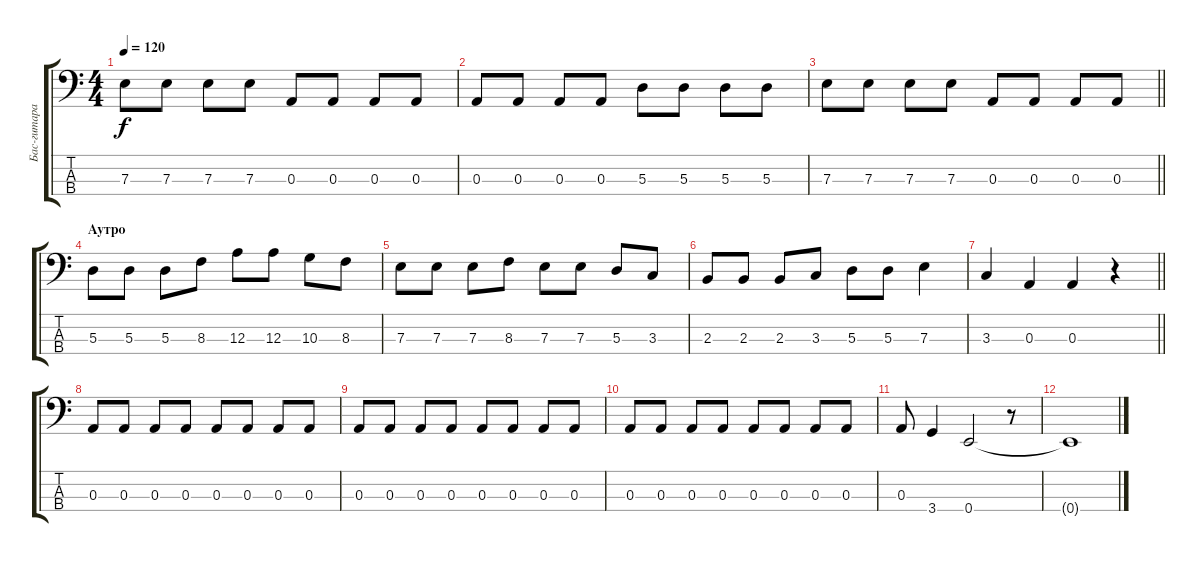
\track ("Бас-гитара" "Бас-гитара") {instrument electricbassfinger}
\staff {score tabs}
\tuning (G2 D2 A1 E1) {hide}
\ts (4 4)
\tempo 120
\clef f4
\ks c
7.3.8{dy f} 7.3.8 7.3.8 7.3.8 0.3.8 0.3.8 0.3.8 0.3.8 |
0.3.8 0.3.8 0.3.8 0.3.8 5.3.8 5.3.8 5.3.8 5.3.8 |
\barLineRight lightlight
7.3.8 7.3.8 7.3.8 7.3.8 0.3.8 0.3.8 0.3.8 0.3.8 |
\section ("" "Аутро")
5.3.8 5.3.8 5.3.8 8.3.8 12.3.8 12.3.8 10.3.8 8.3.8 |
7.3.8 7.3.8 7.3.8 8.3.8 7.3.8 7.3.8 5.3.8 3.3.8 |
2.3.8 2.3.8 2.3.8 3.3.8 5.3.8 5.3.8 7.3.4 |
\barLineRight lightlight
3.3.4 0.3.4 0.3.4 r.4 |
0.3.8 0.3.8 0.3.8 0.3.8 0.3.8 0.3.8 0.3.8 0.3.8 |
0.3.8 0.3.8 0.3.8 0.3.8 0.3.8 0.3.8 0.3.8 0.3.8 |
0.3.8 0.3.8 0.3.8 0.3.8 0.3.8 0.3.8 0.3.8 0.3.8 |
0.3.8 3.4.4 0.4.2 r.8 |
0.4{t}.1
